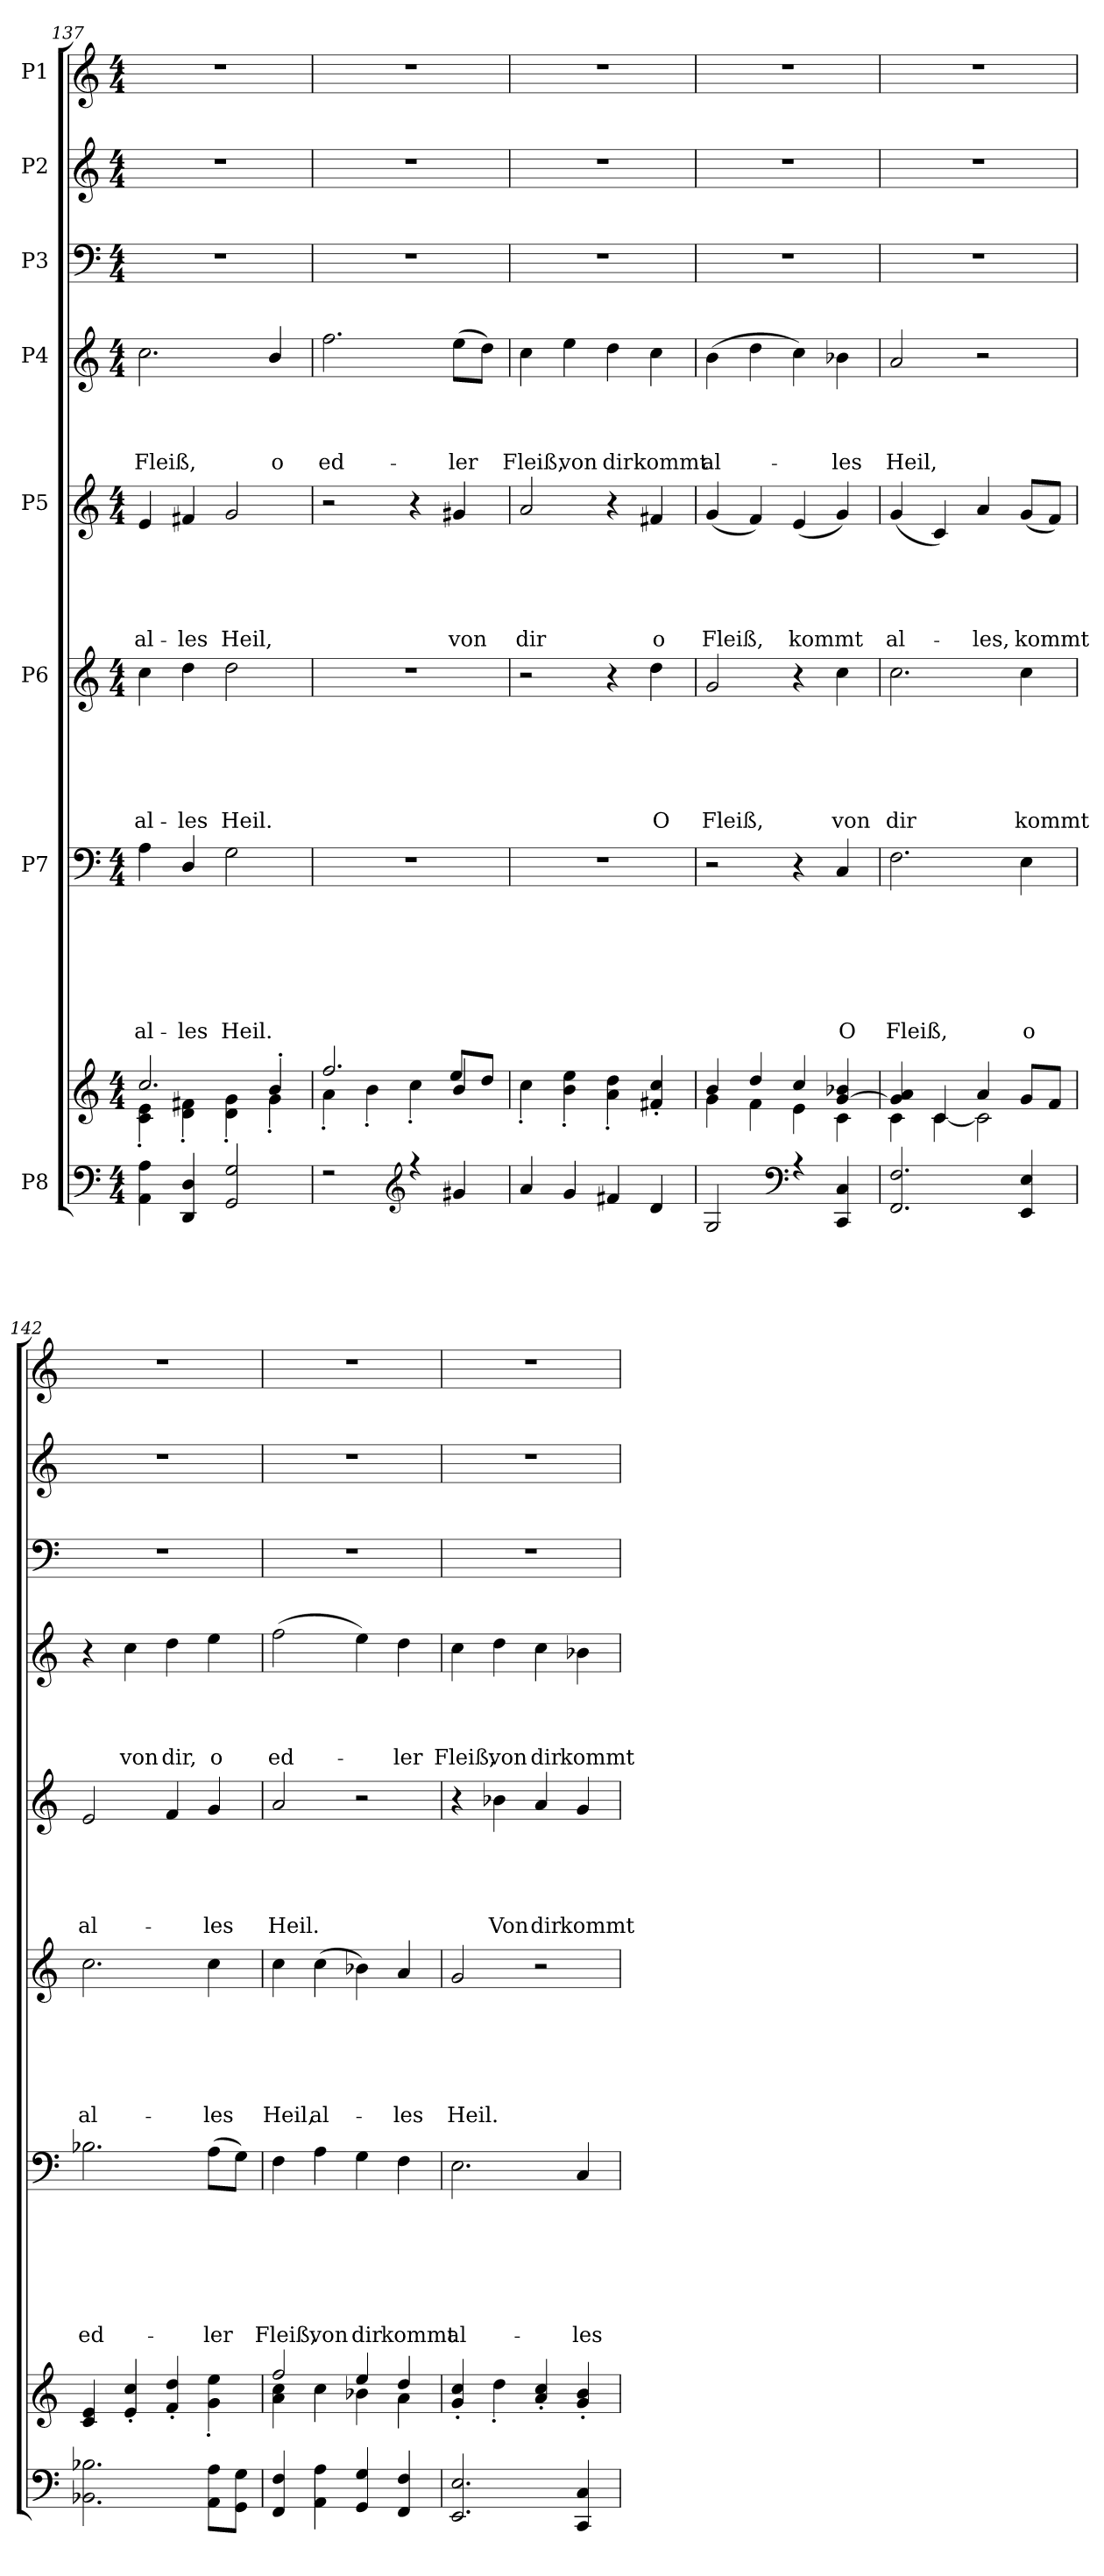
**kern	**kern	**kern	**text	**text	**text	**text	**text	**text	**text	**kern	**text	**text	**text	**text	**text	**text	**kern	**text	**text	**text	**text	**text	**kern	**text	**text	**text	**text	**kern	**kern	**kern
*part8	*part8	*part7	*part7	*part7	*part7	*part7	*part7	*part7	*part7	*part6	*part6	*part6	*part6	*part6	*part6	*part6	*part5	*part5	*part5	*part5	*part5	*part5	*part4	*part4	*part4	*part4	*part4	*part3	*part2	*part1
*staff9	*staff8	*staff7	*staff7	*staff7	*staff7	*staff7	*staff7	*staff7	*staff7	*staff6	*staff6	*staff6	*staff6	*staff6	*staff6	*staff6	*staff5	*staff5	*staff5	*staff5	*staff5	*staff5	*staff4	*staff4	*staff4	*staff4	*staff4	*staff3	*staff2	*staff1
*I"P8	*	*I"P7	*	*	*	*	*	*	*	*I"P6	*	*	*	*	*	*	*I"P5	*	*	*	*	*	*I"P4	*	*	*	*	*I"P3	*I"P2	*I"P1
*clefF4	*clefG2	*clefF4	*	*	*	*	*	*	*	*clefG2	*	*	*	*	*	*	*clefG2	*	*	*	*	*	*clefG2	*	*	*	*	*clefF4	*clefG2	*clefG2
*	*	*	*	*	*	*	*	*	*	*ITrd7c12	*	*	*	*	*	*	*	*	*	*	*	*	*	*	*	*	*	*	*ITrd7c12	*
*k[]	*k[]	*k[]	*	*	*	*	*	*	*	*k[]	*	*	*	*	*	*	*k[]	*	*	*	*	*	*k[]	*	*	*	*	*k[]	*k[]	*k[]
*C:	*C:	*C:	*	*	*	*	*	*	*	*C:	*	*	*	*	*	*	*C:	*	*	*	*	*	*C:	*	*	*	*	*C:	*C:	*C:
*M4/4	*M4/4	*M4/4	*	*	*	*	*	*	*	*M4/4	*	*	*	*	*	*	*M4/4	*	*	*	*	*	*M4/4	*	*	*	*	*M4/4	*M4/4	*M4/4
=137	=137	=137	=137	=137	=137	=137	=137	=137	=137	=137	=137	=137	=137	=137	=137	=137	=137	=137	=137	=137	=137	=137	=137	=137	=137	=137	=137	=137	=137	=137
*^	*^	*	*	*	*	*	*	*	*	*	*	*	*	*	*	*	*	*	*	*	*	*	*	*	*	*	*	*	*	*
!	!	!	!	!	!	!	!	!	!	!	!LO:LY:b	!	!	!	!	!	!	!LO:LY:b	!	!	!	!	!	!LO:LY:b	!	!	!	!	!LO:LY:b	!	!	!
4AA\ 4A\	1ryy	2.cc/	4c\'> 4e\'>	4A\	.	.	.	.	.	.	al-	4c\	.	.	.	.	.	al-	4e/	.	.	.	.	al-	2.cc\	.	.	.	Fleiß,	1r	1r	1r
!	!	!	!	!	!	!	!	!	!	!	!LO:LY:b	!	!	!	!	!	!	!LO:LY:b	!	!	!	!	!	!LO:LY:b	!	!	!	!	!	!	!	!
4DD/ 4D/	.	.	4d\'> 4f#X\'>	4D/	.	.	.	.	.	.	-les	4d\	.	.	.	.	.	-les	4f#X/	.	.	.	.	-les	.	.	.	.	.	.	.	.
!	!	!	!	!	!	!	!	!	!	!	!LO:LY:b	!	!	!	!	!	!	!LO:LY:b	!	!	!	!	!	!LO:LY:b	!	!	!	!	!	!	!	!
2GG/ 2G/	.	.	4d\'> 4g\'>	2G\	.	.	.	.	.	.	Heil.	2d\	.	.	.	.	.	Heil.	2g/	.	.	.	.	Heil,	.	.	.	.	.	.	.	.
!	!	!	!	!	!	!	!	!	!	!	!	!	!	!	!	!	!	!	!	!	!	!	!	!	!	!	!	!	!LO:LY:b	!	!	!
.	.	4b'>/	4g'>\	.	.	.	.	.	.	.	.	.	.	.	.	.	.	.	.	.	.	.	.	.	4b/	.	.	.	o	.	.	.
=138	=138	=138	=138	=138	=138	=138	=138	=138	=138	=138	=138	=138	=138	=138	=138	=138	=138	=138	=138	=138	=138	=138	=138	=138	=138	=138	=138	=138	=138	=138	=138	=138
!	!	!	!	!	!	!	!	!	!	!	!	!	!	!	!	!	!	!	!	!	!	!	!	!	!	!	!	!	!LO:LY:b	!	!	!
2r	1ryy	2.ff/	4a'>\	1r	.	.	.	.	.	.	.	1r	.	.	.	.	.	.	2r	.	.	.	.	.	2.ff\	.	.	.	ed-	1r	1r	1r
.	.	.	4b'>\	.	.	.	.	.	.	.	.	.	.	.	.	.	.	.	.	.	.	.	.	.	.	.	.	.	.	.	.	.
*clefG2	*	*	*	*	*	*	*	*	*	*	*	*	*	*	*	*	*	*	*	*	*	*	*	*	*	*	*	*	*	*	*	*
4r	.	.	4cc'>\	.	.	.	.	.	.	.	.	.	.	.	.	.	.	.	4r	.	.	.	.	.	.	.	.	.	.	.	.	.
!	!	!	!	!	!	!	!	!	!	!	!	!	!	!	!	!	!	!	!	!	!	!	!	!LO:LY:b	!	!	!	!	!LO:LY:b	!	!	!
4g#X/	.	4b/	8ee/L	.	.	.	.	.	.	.	.	.	.	.	.	.	.	.	4g#X/	.	.	.	.	von	(>8ee\L	.	.	.	-ler	.	.	.
.	.	.	8dd/J	.	.	.	.	.	.	.	.	.	.	.	.	.	.	.	.	.	.	.	.	.	8dd\J)	.	.	.	.	.	.	.
!!LO:PB:g=z
=139	=139	=139	=139	=139	=139	=139	=139	=139	=139	=139	=139	=139	=139	=139	=139	=139	=139	=139	=139	=139	=139	=139	=139	=139	=139	=139	=139	=139	=139	=139	=139	=139
!	!	!	!	!	!	!	!	!	!	!	!	!	!	!	!	!	!	!	!	!	!	!	!	!LO:LY:b	!	!	!	!	!LO:LY:b	!	!	!
4a/	1ryy	1ryy	4cc'>\	1r	.	.	.	.	.	.	.	2r	.	.	.	.	.	.	2a/	.	.	.	.	dir	4cc\	.	.	.	Fleiß,	1r	1r	1r
!	!	!	!	!	!	!	!	!	!	!	!	!	!	!	!	!	!	!	!	!	!	!	!	!	!	!	!	!	!LO:LY:b	!	!	!
4g/	.	.	4b\'> 4ee\'>	.	.	.	.	.	.	.	.	.	.	.	.	.	.	.	.	.	.	.	.	.	4ee\	.	.	.	von	.	.	.
!	!	!	!	!	!	!	!	!	!	!	!	!	!	!	!	!	!	!	!	!	!	!	!	!	!	!	!	!	!LO:LY:b	!	!	!
4f#X/	.	.	4a\'> 4dd\'>	.	.	.	.	.	.	.	.	4r	.	.	.	.	.	.	4r	.	.	.	.	.	4dd\	.	.	.	dir	.	.	.
!	!	!	!	!	!	!	!	!	!	!	!	!	!	!	!	!	!	!LO:LY:b	!	!	!	!	!	!LO:LY:b	!	!	!	!	!LO:LY:b	!	!	!
4d/	.	.	4f#X/'< 4cc/'<	.	.	.	.	.	.	.	.	4d\	.	.	.	.	.	O	4f#X/	.	.	.	.	o	4cc\	.	.	.	kommt	.	.	.
=140	=140	=140	=140	=140	=140	=140	=140	=140	=140	=140	=140	=140	=140	=140	=140	=140	=140	=140	=140	=140	=140	=140	=140	=140	=140	=140	=140	=140	=140	=140	=140	=140
!	!	!	!	!	!	!	!	!	!	!	!	!	!	!	!	!	!	!LO:LY:b	!	!	!	!	!	!LO:LY:b	!	!	!	!	!LO:LY:b	!	!	!
2G/	1ryy	4b/	4g\	2r	.	.	.	.	.	.	.	2G/	.	.	.	.	.	Fleiß,	(<4g/	.	.	.	.	Fleiß,	(>4b\	.	.	.	al-	1r	1r	1r
.	.	4dd/	4f\	.	.	.	.	.	.	.	.	.	.	.	.	.	.	.	4f/)	.	.	.	.	.	4dd\	.	.	.	.	.	.	.
*clefF4	*	*	*	*	*	*	*	*	*	*	*	*	*	*	*	*	*	*	*	*	*	*	*	*	*	*	*	*	*	*	*	*
!	!	!	!	!	!	!	!	!	!	!	!	!	!	!	!	!	!	!	!	!	!	!	!	!LO:LY:b	!	!	!	!	!	!	!	!
4r	.	4cc/	4e\	4r	.	.	.	.	.	.	.	4r	.	.	.	.	.	.	(<4e/	.	.	.	.	kommt	4cc\)	.	.	.	.	.	.	.
!	!	!	!	!	!	!	!	!	!	!	!LO:LY:b	!	!	!	!	!	!	!LO:LY:b	!	!	!	!	!	!	!	!	!	!	!LO:LY:b	!	!	!
4CC/ 4C/	.	[<4g/ 4b-X/	4c\	4C/	.	.	.	.	.	.	O	4c\	.	.	.	.	.	von	4g/)	.	.	.	.	.	4b-X\	.	.	.	-les	.	.	.
=141	=141	=141	=141	=141	=141	=141	=141	=141	=141	=141	=141	=141	=141	=141	=141	=141	=141	=141	=141	=141	=141	=141	=141	=141	=141	=141	=141	=141	=141	=141	=141	=141
!	!	!	!	!	!	!	!	!	!	!	!LO:LY:b	!	!	!	!	!	!	!LO:LY:b	!	!	!	!	!	!LO:LY:b	!	!	!	!	!LO:LY:b	!	!	!
2.FF/ 2.F/	1ryy	4g/] 4a/	4c\	2.F\	.	.	.	.	.	.	Fleiß,	2.c\	.	.	.	.	.	dir	(<4g/	.	.	.	.	al-	2a/	.	.	.	Heil,	1r	1r	1r
.	.	4c/	[<4c\	.	.	.	.	.	.	.	.	.	.	.	.	.	.	.	4c/)	.	.	.	.	.	.	.	.	.	.	.	.	.
!	!	!	!	!	!	!	!	!	!	!	!	!	!	!	!	!	!	!	!	!	!	!	!	!LO:LY:b	!	!	!	!	!	!	!	!
.	.	4a/	2c\]	.	.	.	.	.	.	.	.	.	.	.	.	.	.	.	4a/	.	.	.	.	-les,	2r	.	.	.	.	.	.	.
!	!	!	!	!	!	!	!	!	!	!	!LO:LY:b	!	!	!	!	!	!	!LO:LY:b	!	!	!	!	!	!LO:LY:b	!	!	!	!	!	!	!	!
4EE/ 4E/	.	8g/L	.	4E\	.	.	.	.	.	.	o	4c\	.	.	.	.	.	kommt	(<8g/L	.	.	.	.	kommt	.	.	.	.	.	.	.	.
.	.	8f/J	.	.	.	.	.	.	.	.	.	.	.	.	.	.	.	.	8f/J)	.	.	.	.	.	.	.	.	.	.	.	.	.
=142	=142	=142	=142	=142	=142	=142	=142	=142	=142	=142	=142	=142	=142	=142	=142	=142	=142	=142	=142	=142	=142	=142	=142	=142	=142	=142	=142	=142	=142	=142	=142	=142
!	!	!	!	!	!	!	!	!	!	!	!LO:LY:b	!	!	!	!	!	!	!LO:LY:b	!	!	!	!	!	!LO:LY:b	!	!	!	!	!	!	!	!
2.BB-X\ 2.B-X\	1ryy	1ryy	4c/ 4e/	2.B-X\	.	.	.	.	.	.	ed-	2.c\	.	.	.	.	.	al-	2e/	.	.	.	.	al-	4r	.	.	.	.	1r	1r	1r
!	!	!	!	!	!	!	!	!	!	!	!	!	!	!	!	!	!	!	!	!	!	!	!	!	!	!	!	!	!LO:LY:b	!	!	!
.	.	.	4e/'> 4cc/'>	.	.	.	.	.	.	.	.	.	.	.	.	.	.	.	.	.	.	.	.	.	4cc\	.	.	.	von	.	.	.
!	!	!	!	!	!	!	!	!	!	!	!	!	!	!	!	!	!	!	!	!	!	!	!	!	!	!	!	!	!LO:LY:b	!	!	!
.	.	.	4f/'> 4dd/'>	.	.	.	.	.	.	.	.	.	.	.	.	.	.	.	4f/	.	.	.	.	.	4dd\	.	.	.	dir,	.	.	.
!	!	!	!	!	!	!	!	!	!	!	!LO:LY:b	!	!	!	!	!	!	!LO:LY:b	!	!	!	!	!	!LO:LY:b	!	!	!	!	!LO:LY:b	!	!	!
8AA\ 8A\L	.	.	4g\'> 4ee\'>	(>8A\L	.	.	.	.	.	.	-ler	4c\	.	.	.	.	.	-les	4g/	.	.	.	.	-les	4ee\	.	.	.	o	.	.	.
8GG\ 8G\J	.	.	.	8G\J)	.	.	.	.	.	.	.	.	.	.	.	.	.	.	.	.	.	.	.	.	.	.	.	.	.	.	.	.
=143	=143	=143	=143	=143	=143	=143	=143	=143	=143	=143	=143	=143	=143	=143	=143	=143	=143	=143	=143	=143	=143	=143	=143	=143	=143	=143	=143	=143	=143	=143	=143	=143
!	!	!	!	!	!	!	!	!	!	!	!LO:LY:b	!	!	!	!	!	!	!LO:LY:b	!	!	!	!	!	!LO:LY:b	!	!	!	!	!LO:LY:b	!	!	!
4FF/ 4F/	1ryy	2ff/	4a\ 4cc\	4F\	.	.	.	.	.	.	Fleiß,	4c\	.	.	.	.	.	Heil,	2a/	.	.	.	.	Heil.	(>2ff\	.	.	.	ed-	1r	1r	1r
!	!	!	!	!	!	!	!	!	!	!	!LO:LY:b	!	!	!	!	!	!	!LO:LY:b	!	!	!	!	!	!	!	!	!	!	!	!	!	!
4AA\ 4A\	.	.	4cc\	4A\	.	.	.	.	.	.	von	(>4c\	.	.	.	.	.	al-	.	.	.	.	.	.	.	.	.	.	.	.	.	.
!	!	!	!	!	!	!	!	!	!	!	!LO:LY:b	!	!	!	!	!	!	!	!	!	!	!	!	!	!	!	!	!	!	!	!	!
4GG/ 4G/	.	4ee/	4b-X\	4G\	.	.	.	.	.	.	dir	4B-X\)	.	.	.	.	.	.	2r	.	.	.	.	.	4ee\)	.	.	.	.	.	.	.
!	!	!	!	!	!	!	!	!	!	!	!LO:LY:b	!	!	!	!	!	!	!LO:LY:b	!	!	!	!	!	!	!	!	!	!	!LO:LY:b	!	!	!
4FF/ 4F/	.	4dd/	4a\	4F\	.	.	.	.	.	.	kommt	4A/	.	.	.	.	.	-les	.	.	.	.	.	.	4dd\	.	.	.	-ler	.	.	.
!!LO:PB:g=z
=144	=144	=144	=144	=144	=144	=144	=144	=144	=144	=144	=144	=144	=144	=144	=144	=144	=144	=144	=144	=144	=144	=144	=144	=144	=144	=144	=144	=144	=144	=144	=144	=144
!	!	!	!	!	!	!	!	!	!	!	!LO:LY:b	!	!	!	!	!	!	!LO:LY:b	!	!	!	!	!	!	!	!	!	!	!LO:LY:b	!	!	!
2.EE/ 2.E/	1ryy	1ryy	4g/'> 4cc/'>	2.E\	.	.	.	.	.	.	al-	2G/	.	.	.	.	.	Heil.	4r	.	.	.	.	.	4cc\	.	.	.	Fleiß,	1r	1r	1r
!	!	!	!	!	!	!	!	!	!	!	!	!	!	!	!	!	!	!	!	!	!	!	!	!LO:LY:b	!	!	!	!	!LO:LY:b	!	!	!
.	.	.	4dd'>\	.	.	.	.	.	.	.	.	.	.	.	.	.	.	.	4b-X\	.	.	.	.	Von	4dd\	.	.	.	von	.	.	.
!	!	!	!	!	!	!	!	!	!	!	!	!	!	!	!	!	!	!	!	!	!	!	!	!LO:LY:b	!	!	!	!	!LO:LY:b	!	!	!
.	.	.	4a/'< 4cc/'<	.	.	.	.	.	.	.	.	2r	.	.	.	.	.	.	4a/	.	.	.	.	dir	4cc\	.	.	.	dir	.	.	.
!	!	!	!	!	!	!	!	!	!	!	!LO:LY:b	!	!	!	!	!	!	!	!	!	!	!	!	!LO:LY:b	!	!	!	!	!LO:LY:b	!	!	!
4CC/ 4C/	.	.	4g/'> 4b/'>	4C/	.	.	.	.	.	.	-les	.	.	.	.	.	.	.	4g/	.	.	.	.	kommt	4b-X\	.	.	.	kommt	.	.	.
*v	*v	*	*	*	*	*	*	*	*	*	*	*	*	*	*	*	*	*	*	*	*	*	*	*	*	*	*	*	*	*	*	*
*	*v	*v	*	*	*	*	*	*	*	*	*	*	*	*	*	*	*	*	*	*	*	*	*	*	*	*	*	*	*	*	*
=	=	=	=	=	=	=	=	=	=	=	=	=	=	=	=	=	=	=	=	=	=	=	=	=	=	=	=	=	=	=
*-	*-	*-	*-	*-	*-	*-	*-	*-	*-	*-	*-	*-	*-	*-	*-	*-	*-	*-	*-	*-	*-	*-	*-	*-	*-	*-	*-	*-	*-	*-
